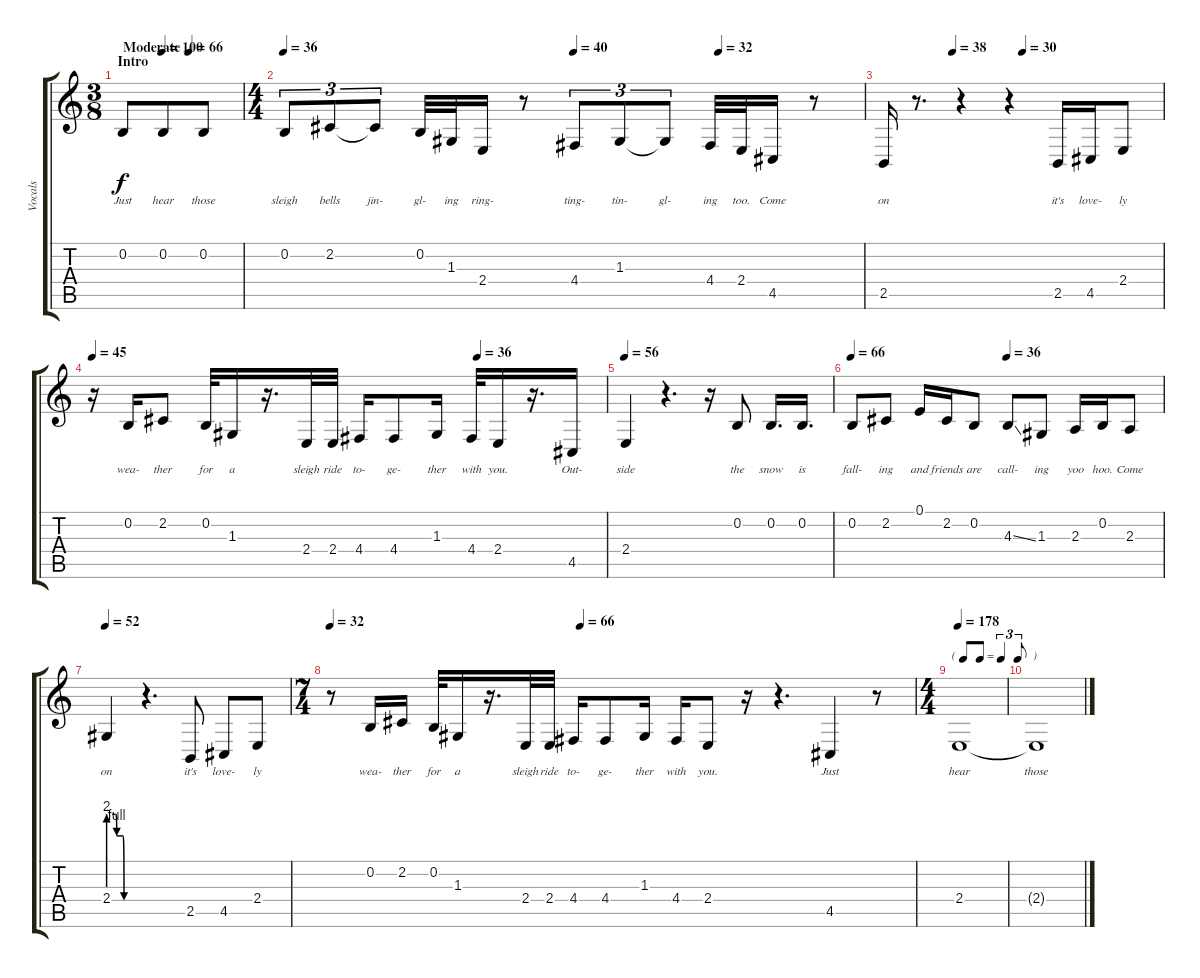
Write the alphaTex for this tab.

\track ("Vocals" "Vocals") {instrument tenorsax}
\staff {score tabs}
\tuning (E4 B3 G3 D3 A2 E2) {hide}
\ts (3 8)
\section ("" "Intro")
\tempo (66 "Moderate")
\tempo (100 0.3333333333333333)
\tempo (66 "Moderate")
\clef g2
\ks c
0.2.8{lyrics (0 "Just") lyrics (1 "") lyrics (2 "") lyrics (3 "") lyrics (4 "") dy f instrument tenorsax} 0.2.8{lyrics (0 "hear") lyrics (1 "") lyrics (2 "") lyrics (3 "") lyrics (4 "")} 0.2.8{lyrics (0 "those") lyrics (1 "") lyrics (2 "") lyrics (3 "") lyrics (4 "")} |
\ts (4 4)
\tempo 36
\tempo (40 0.5)
\tempo (32 0.75)
0.2.8{tu (3 2) lyrics (0 "sleigh") lyrics (1 "") lyrics (2 "") lyrics (3 "") lyrics (4 "")} 2.2.8{tu (3 2) lyrics (0 "bells") lyrics (1 "") lyrics (2 "") lyrics (3 "") lyrics (4 "")} 2.2{t}.8{tu (3 2) lyrics (0 "jin-") lyrics (1 "") lyrics (2 "") lyrics (3 "") lyrics (4 "")} 0.2.32{lyrics (0 "gl-") lyrics (1 "") lyrics (2 "") lyrics (3 "") lyrics (4 "")} 1.3.32{lyrics (0 "ing") lyrics (1 "") lyrics (2 "") lyrics (3 "") lyrics (4 "")} 2.4.16{lyrics (0 "ring-") lyrics (1 "") lyrics (2 "") lyrics (3 "") lyrics (4 "")} r.8 4.4.8{tu (3 2) lyrics (0 "ting-") lyrics (1 "") lyrics (2 "") lyrics (3 "") lyrics (4 "")} 1.3.8{tu (3 2) lyrics (0 "tin-") lyrics (1 "") lyrics (2 "") lyrics (3 "") lyrics (4 "")} 1.3{t}.8{tu (3 2) lyrics (0 "gl-") lyrics (1 "") lyrics (2 "") lyrics (3 "") lyrics (4 "")} 4.4.32{lyrics (0 "ing") lyrics (1 "") lyrics (2 "") lyrics (3 "") lyrics (4 "")} 2.4.32{lyrics (0 "too.") lyrics (1 "") lyrics (2 "") lyrics (3 "") lyrics (4 "")} 4.5.16{lyrics (0 "Come") lyrics (1 "") lyrics (2 "") lyrics (3 "") lyrics (4 "")} r.8 |
\tempo (38 0.25)
\tempo (30 0.5)
2.5.16{lyrics (0 "on") lyrics (1 "") lyrics (2 "") lyrics (3 "") lyrics (4 "")} r.8{d} r.4 r.4 2.5.16{lyrics (0 "it's") lyrics (1 "") lyrics (2 "") lyrics (3 "") lyrics (4 "")} 4.5.16{lyrics (0 "love-") lyrics (1 "") lyrics (2 "") lyrics (3 "") lyrics (4 "")} 2.4.8{lyrics (0 "ly") lyrics (1 "") lyrics (2 "") lyrics (3 "") lyrics (4 "")} |
\tempo 45
\tempo (36 0.75)
r.16 0.2.16{lyrics (0 "wea-") lyrics (1 "") lyrics (2 "") lyrics (3 "") lyrics (4 "")} 2.2.8{lyrics (0 "ther") lyrics (1 "") lyrics (2 "") lyrics (3 "") lyrics (4 "")} 0.2.32{lyrics (0 "for") lyrics (1 "") lyrics (2 "") lyrics (3 "") lyrics (4 "")} 1.3.16{lyrics (0 "a") lyrics (1 "") lyrics (2 "") lyrics (3 "") lyrics (4 "")} r.16{d} 2.4.32{lyrics (0 "sleigh") lyrics (1 "") lyrics (2 "") lyrics (3 "") lyrics (4 "")} 2.4.32{lyrics (0 "ride") lyrics (1 "") lyrics (2 "") lyrics (3 "") lyrics (4 "")} 4.4.16{lyrics (0 "to-") lyrics (1 "") lyrics (2 "") lyrics (3 "") lyrics (4 "")} 4.4.8{lyrics (0 "ge-") lyrics (1 "") lyrics (2 "") lyrics (3 "") lyrics (4 "")} 1.3.16{lyrics (0 "ther") lyrics (1 "") lyrics (2 "") lyrics (3 "") lyrics (4 "")} 4.4.32{lyrics (0 "with") lyrics (1 "") lyrics (2 "") lyrics (3 "") lyrics (4 "")} 2.4.16{lyrics (0 "you.") lyrics (1 "") lyrics (2 "") lyrics (3 "") lyrics (4 "")} r.16{d} 4.5.16{lyrics (0 "Out-") lyrics (1 "") lyrics (2 "") lyrics (3 "") lyrics (4 "")} |
\tempo 56
2.4.4{lyrics (0 "side") lyrics (1 "") lyrics (2 "") lyrics (3 "") lyrics (4 "")} r.4{d} r.16 0.2.8{lyrics (0 "the") lyrics (1 "") lyrics (2 "") lyrics (3 "") lyrics (4 "")} 0.2.16{d lyrics (0 "snow") lyrics (1 "") lyrics (2 "") lyrics (3 "") lyrics (4 "")} 0.2.16{d lyrics (0 "is") lyrics (1 "") lyrics (2 "") lyrics (3 "") lyrics (4 "")} |
\tempo 66
\tempo (36 0.5)
0.2.8{lyrics (0 "fall-") lyrics (1 "") lyrics (2 "") lyrics (3 "") lyrics (4 "")} 2.2.8{lyrics (0 "ing") lyrics (1 "") lyrics (2 "") lyrics (3 "") lyrics (4 "")} 0.1.16{lyrics (0 "and") lyrics (1 "") lyrics (2 "") lyrics (3 "") lyrics (4 "")} 2.2.16{lyrics (0 "friends") lyrics (1 "") lyrics (2 "") lyrics (3 "") lyrics (4 "")} 0.2.8{lyrics (0 "are") lyrics (1 "") lyrics (2 "") lyrics (3 "") lyrics (4 "")} 4.3{ss}.8{lyrics (0 "call-") lyrics (1 "") lyrics (2 "") lyrics (3 "") lyrics (4 "")} 1.3.8{lyrics (0 "ing") lyrics (1 "") lyrics (2 "") lyrics (3 "") lyrics (4 "")} 2.3.16{lyrics (0 "yoo") lyrics (1 "") lyrics (2 "") lyrics (3 "") lyrics (4 "")} 0.2.16{lyrics (0 "hoo.") lyrics (1 "") lyrics (2 "") lyrics (3 "") lyrics (4 "")} 2.3.8{lyrics (0 "Come") lyrics (1 "") lyrics (2 "") lyrics (3 "") lyrics (4 "")} |
\tempo 52
2.4{be (custom 0 8 15 8 17 4 30 4 32 0 60 0)}.4{lyrics (0 "on") lyrics (1 "") lyrics (2 "") lyrics (3 "") lyrics (4 "")} r.4{d} 2.5.8{lyrics (0 "it's") lyrics (1 "") lyrics (2 "") lyrics (3 "") lyrics (4 "")} 4.5.8{lyrics (0 "love-") lyrics (1 "") lyrics (2 "") lyrics (3 "") lyrics (4 "")} 2.4.8{lyrics (0 "ly") lyrics (1 "") lyrics (2 "") lyrics (3 "") lyrics (4 "")} |
\ts (7 4)
\tempo 32
\tempo (66 0.42857142857142855)
r.8 0.2.16{lyrics (0 "wea-") lyrics (1 "") lyrics (2 "") lyrics (3 "") lyrics (4 "")} 2.2.16{lyrics (0 "ther") lyrics (1 "") lyrics (2 "") lyrics (3 "") lyrics (4 "")} 0.2.32{lyrics (0 "for") lyrics (1 "") lyrics (2 "") lyrics (3 "") lyrics (4 "")} 1.3.16{lyrics (0 "a") lyrics (1 "") lyrics (2 "") lyrics (3 "") lyrics (4 "")} r.16{d} 2.4.32{lyrics (0 "sleigh") lyrics (1 "") lyrics (2 "") lyrics (3 "") lyrics (4 "")} 2.4.32{lyrics (0 "ride") lyrics (1 "") lyrics (2 "") lyrics (3 "") lyrics (4 "")} 4.4.16{lyrics (0 "to-") lyrics (1 "") lyrics (2 "") lyrics (3 "") lyrics (4 "")} 4.4.8{lyrics (0 "ge-") lyrics (1 "") lyrics (2 "") lyrics (3 "") lyrics (4 "")} 1.3.16{lyrics (0 "ther") lyrics (1 "") lyrics (2 "") lyrics (3 "") lyrics (4 "")} 4.4.16{lyrics (0 "with") lyrics (1 "") lyrics (2 "") lyrics (3 "") lyrics (4 "")} 2.4.8{lyrics (0 "you.") lyrics (1 "") lyrics (2 "") lyrics (3 "") lyrics (4 "")} r.16 r.4{d} 4.5.4{lyrics (0 "Just") lyrics (1 "") lyrics (2 "") lyrics (3 "") lyrics (4 "")} r.8 |
\ts (4 4)
\tf triplet8th
\tempo 178
2.4.1{lyrics (0 "hear") lyrics (1 "") lyrics (2 "") lyrics (3 "") lyrics (4 "")} |
2.4{t}.1{lyrics (0 "those") lyrics (1 "") lyrics (2 "") lyrics (3 "") lyrics (4 "")}
